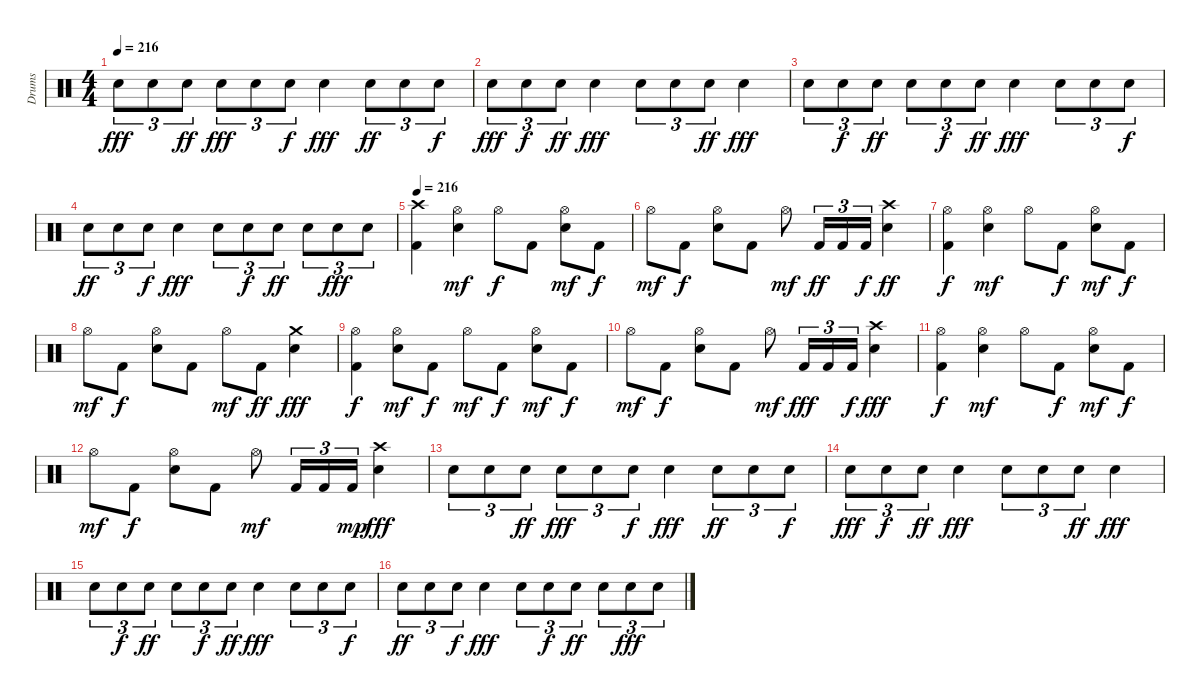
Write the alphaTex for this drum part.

\track ("Drums" "Drums") {instrument percussion}
\staff {score}
\articulation defaults
\ts (4 4)
\tempo 216
\clef neutral
\ks c "Electric Snare (hit)".8{tu (3 2) dy fff} "Electric Snare (hit)".8{tu (3 2)} "Electric Snare (hit)".8{tu (3 2) dy ff} "Electric Snare (hit)".8{tu (3 2) dy fff} "Electric Snare (hit)".8{tu (3 2)} "Electric Snare (hit)".8{tu (3 2) dy f} "Electric Snare (hit)".4{dy fff} "Electric Snare (hit)".8{tu (3 2) dy ff} "Electric Snare (hit)".8{tu (3 2)} "Electric Snare (hit)".8{tu (3 2) dy f}
|
"Electric Snare (hit)".8{tu (3 2) dy fff} "Electric Snare (hit)".8{tu (3 2) dy f} "Electric Snare (hit)".8{tu (3 2) dy ff} "Electric Snare (hit)".4{dy fff} "Electric Snare (hit)".8{tu (3 2)} "Electric Snare (hit)".8{tu (3 2)} "Electric Snare (hit)".8{tu (3 2) dy ff} "Electric Snare (hit)".4{dy fff} |
"Electric Snare (hit)".8{tu (3 2)} "Electric Snare (hit)".8{tu (3 2) dy f} "Electric Snare (hit)".8{tu (3 2) dy ff} "Electric Snare (hit)".8{tu (3 2)} "Electric Snare (hit)".8{tu (3 2) dy f} "Electric Snare (hit)".8{tu (3 2) dy ff} "Electric Snare (hit)".4{dy fff} "Electric Snare (hit)".8{tu (3 2)} "Electric Snare (hit)".8{tu (3 2)} "Electric Snare (hit)".8{tu (3 2) dy f} |
"Electric Snare (hit)".8{tu (3 2) dy ff} "Electric Snare (hit)".8{tu (3 2)} "Electric Snare (hit)".8{tu (3 2) dy f} "Electric Snare (hit)".4{dy fff} "Electric Snare (hit)".8{tu (3 2)} "Electric Snare (hit)".8{tu (3 2) dy f} "Electric Snare (hit)".8{tu (3 2) dy ff} "Electric Snare (hit)".8{tu (3 2)} "Electric Snare (hit)".8{tu (3 2) dy fff} "Electric Snare (hit)".8{tu (3 2)} |
\tempo 216
("Crash high (hit)" "Kick (hit) 2").4 ("Hi-Hat (open)" "Electric Snare (hit)").4{dy mf} "Hi-Hat (open)".8{dy f} "Kick (hit) 2".8 ("Hi-Hat (open)" "Electric Snare (hit)").8{dy mf} "Kick (hit) 2".8{dy f} |
"Hi-Hat (open)".8{dy mf} "Kick (hit) 2".8{dy f} ("Hi-Hat (open)" "Electric Snare (hit)").8 "Kick (hit) 2".8 "Hi-Hat (open)".8{dy mf} "Kick (hit) 2".16{tu (3 2) dy ff} "Kick (hit) 2".16{tu (3 2)} "Kick (hit) 2".16{tu (3 2) dy f} ("Crash high (hit)" "Electric Snare (hit)").4{dy ff} |
("Hi-Hat (open)" "Kick (hit) 2").4{dy f} ("Hi-Hat (open)" "Electric Snare (hit)").4{dy mf} "Hi-Hat (open)".8 "Kick (hit) 2".8{dy f} ("Hi-Hat (open)" "Electric Snare (hit)").8{dy mf} "Kick (hit) 2".8{dy f} |
"Hi-Hat (open)".8{dy mf} "Kick (hit) 2".8{dy f} ("Hi-Hat (open)" "Electric Snare (hit)").8 "Kick (hit) 2".8 "Hi-Hat (open)".8{dy mf} "Kick (hit) 2".8{dy ff} ("Crash medium (hit)" "Electric Snare (hit)").4{dy fff} |
("Hi-Hat (open)" "Kick (hit) 2").4{dy f} ("Hi-Hat (open)" "Electric Snare (hit)").8{dy mf} "Kick (hit) 2".8{dy f} "Hi-Hat (open)".8{dy mf} "Kick (hit) 2".8{dy f} ("Hi-Hat (open)" "Electric Snare (hit)").8{dy mf} "Kick (hit) 2".8{dy f} |
"Hi-Hat (open)".8{dy mf} "Kick (hit) 2".8{dy f} ("Hi-Hat (open)" "Electric Snare (hit)").8 "Kick (hit) 2".8 "Hi-Hat (open)".8{dy mf} "Kick (hit) 2".16{tu (3 2) dy fff} "Kick (hit) 2".16{tu (3 2)} "Kick (hit) 2".16{tu (3 2) dy f} ("Crash high (hit)" "Electric Snare (hit)").4{dy fff} |
("Hi-Hat (open)" "Kick (hit) 2").4{dy f} ("Hi-Hat (open)" "Electric Snare (hit)").4{dy mf} "Hi-Hat (open)".8 "Kick (hit) 2".8{dy f} ("Hi-Hat (open)" "Electric Snare (hit)").8{dy mf} "Kick (hit) 2".8{dy f} |
"Hi-Hat (open)".8{dy mf} "Kick (hit) 2".8{dy f} ("Hi-Hat (open)" "Electric Snare (hit)").8 "Kick (hit) 2".8 "Hi-Hat (open)".8{dy mf} "Kick (hit) 2".16{tu (3 2)} "Kick (hit) 2".16{tu (3 2)} "Kick (hit) 2".16{tu (3 2) dy mp} ("Crash high (hit)" "Electric Snare (hit)").4{dy fff} |
"Electric Snare (hit)".8{tu (3 2)} "Electric Snare (hit)".8{tu (3 2)} "Electric Snare (hit)".8{tu (3 2) dy ff} "Electric Snare (hit)".8{tu (3 2) dy fff} "Electric Snare (hit)".8{tu (3 2)} "Electric Snare (hit)".8{tu (3 2) dy f} "Electric Snare (hit)".4{dy fff} "Electric Snare (hit)".8{tu (3 2) dy ff} "Electric Snare (hit)".8{tu (3 2)} "Electric Snare (hit)".8{tu (3 2) dy f} |
"Electric Snare (hit)".8{tu (3 2) dy fff} "Electric Snare (hit)".8{tu (3 2) dy f} "Electric Snare (hit)".8{tu (3 2) dy ff} "Electric Snare (hit)".4{dy fff} "Electric Snare (hit)".8{tu (3 2)} "Electric Snare (hit)".8{tu (3 2)} "Electric Snare (hit)".8{tu (3 2) dy ff} "Electric Snare (hit)".4{dy fff} |
"Electric Snare (hit)".8{tu (3 2)} "Electric Snare (hit)".8{tu (3 2) dy f} "Electric Snare (hit)".8{tu (3 2) dy ff} "Electric Snare (hit)".8{tu (3 2)} "Electric Snare (hit)".8{tu (3 2) dy f} "Electric Snare (hit)".8{tu (3 2) dy ff} "Electric Snare (hit)".4{dy fff} "Electric Snare (hit)".8{tu (3 2)} "Electric Snare (hit)".8{tu (3 2)} "Electric Snare (hit)".8{tu (3 2) dy f} |
"Electric Snare (hit)".8{tu (3 2) dy ff} "Electric Snare (hit)".8{tu (3 2)} "Electric Snare (hit)".8{tu (3 2) dy f} "Electric Snare (hit)".4{dy fff} "Electric Snare (hit)".8{tu (3 2)} "Electric Snare (hit)".8{tu (3 2) dy f} "Electric Snare (hit)".8{tu (3 2) dy ff} "Electric Snare (hit)".8{tu (3 2)} "Electric Snare (hit)".8{tu (3 2) dy fff} "Electric Snare (hit)".8{tu (3 2)}
